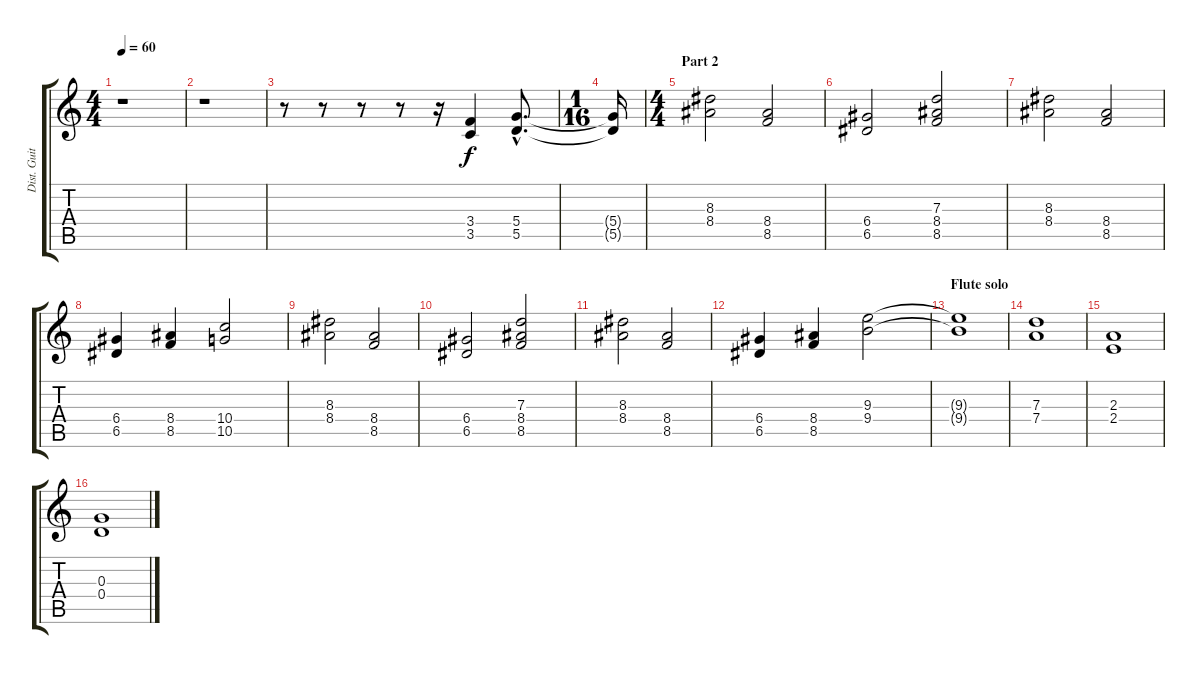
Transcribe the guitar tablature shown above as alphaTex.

\track ("Dist. Guitar" "Dist. Guit") {instrument distortionguitar}
\staff {score tabs}
\tuning (E4 B3 G3 D3 A2 E2) {hide}
\ts (4 4)
\tempo 60
\clef g2
\ks c
r.1{dy f} |
r.1 |
r.8{instrument distortionguitar} r.8 r.8 r.8 r.16 (3.4 3.5).4 (5.4{hac} 5.5{hac}).8{d} |
\ts (1 16)
(5.4{t} 5.5{t}).16 |
\ts (4 4)
\section ("" "Part 2")
(8.3 8.4).2{instrument distortionguitar} (8.4 8.5).2 |
(6.4 6.5).2 (7.3 8.4 8.5).2 |
(8.3 8.4).2{instrument distortionguitar} (8.4 8.5).2 |
(6.4 6.5).4 (8.4 8.5).4 (10.4 10.5).2 |
(8.3 8.4).2{instrument distortionguitar} (8.4 8.5).2 |
(6.4 6.5).2 (7.3 8.4 8.5).2 |
(8.3 8.4).2{instrument distortionguitar} (8.4 8.5).2 |
(6.4 6.5).4 (8.4 8.5).4 (9.3 9.4).2 |
\section ("" "Flute solo")
(9.3{t} 9.4{t}).1{instrument distortionguitar} |
(7.3 7.4).1 |
(2.3 2.4).1{instrument distortionguitar} |
(0.3 0.4).1
